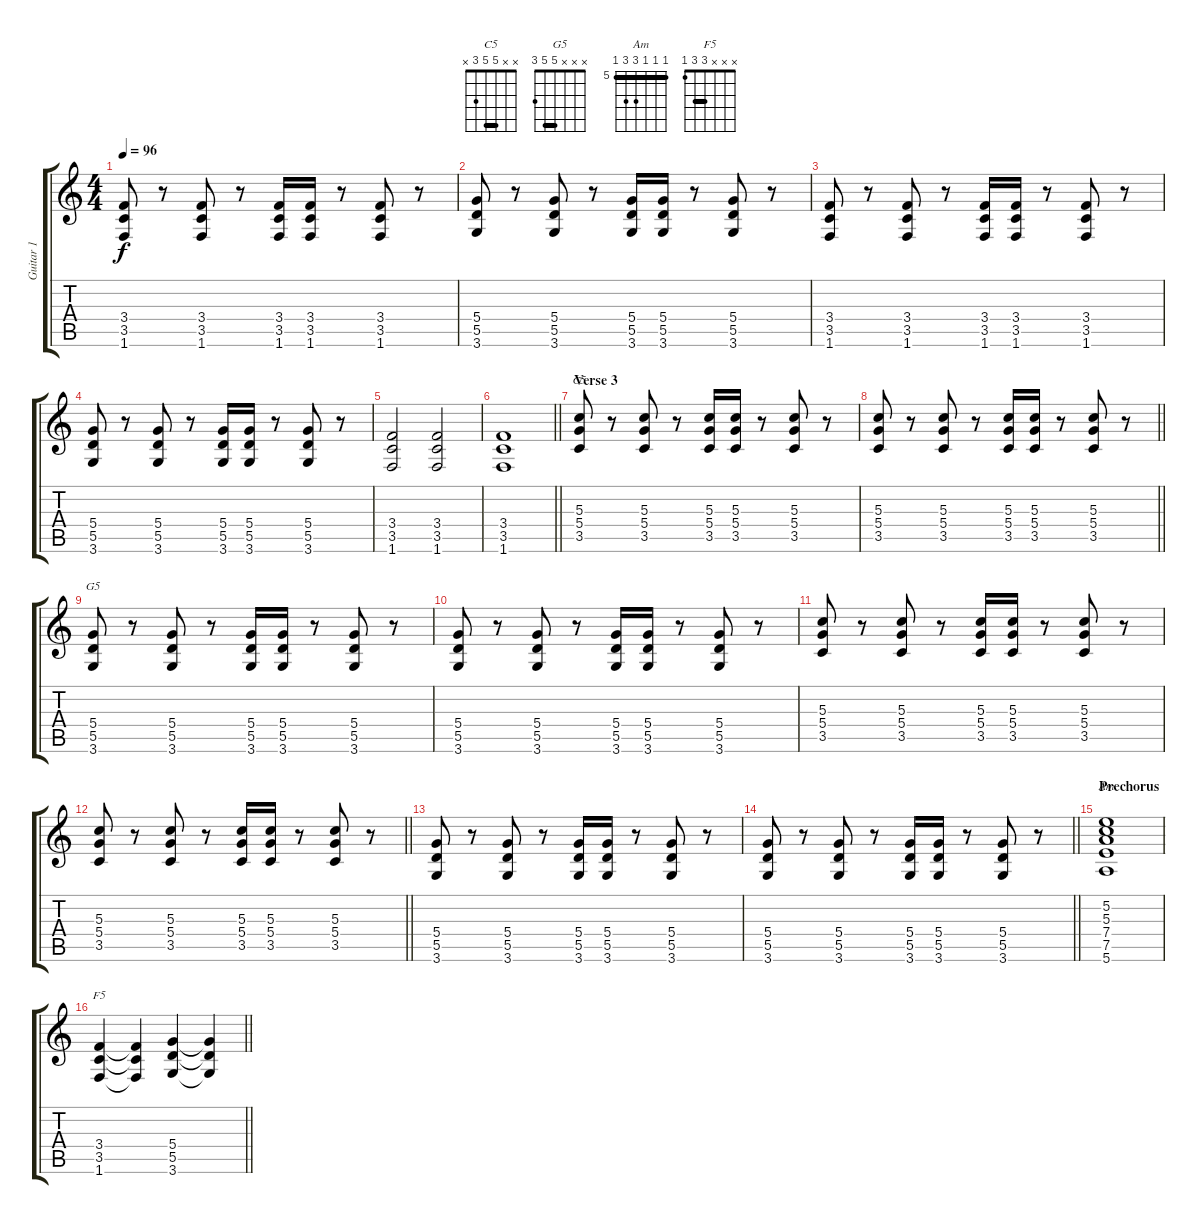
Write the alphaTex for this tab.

\track ("Guitar 1" "Guitar 1") {instrument overdrivenguitar}
\staff {score tabs}
\tuning (E4 B3 G3 D3 A2 E2) {hide}
\chord ("C5" x x 5 5 3 x) {barre 5}
\chord ("G5" x x x 5 5 3) {barre 5}
\chord ("Am" 5 5 5 7 7 5) {firstfret 5 barre 5}
\chord ("F5" x x x 3 3 1) {barre 3}
\ts (4 4)
\tempo 96
\clef g2
\ks c
(3.4 3.5 1.6).8{dy f} r.8 (3.4 3.5 1.6).8 r.8 (3.4 3.5 1.6).16 (3.4 3.5 1.6).16 r.8 (3.4 3.5 1.6).8 r.8 |
(5.4 5.5 3.6).8 r.8 (5.4 5.5 3.6).8 r.8 (5.4 5.5 3.6).16 (5.4 5.5 3.6).16 r.8 (5.4 5.5 3.6).8 r.8 |
(3.4 3.5 1.6).8 r.8 (3.4 3.5 1.6).8 r.8 (3.4 3.5 1.6).16 (3.4 3.5 1.6).16 r.8 (3.4 3.5 1.6).8 r.8 |
(5.4 5.5 3.6).8 r.8 (5.4 5.5 3.6).8 r.8 (5.4 5.5 3.6).16 (5.4 5.5 3.6).16 r.8 (5.4 5.5 3.6).8 r.8 |
(3.4 3.5 1.6).2 (3.4 3.5 1.6).2 |
\barLineRight lightlight
(3.4 3.5 1.6).1 |
\section ("" "Verse 3")
(5.3 5.4 3.5).8{ch "C5"} r.8 (5.3 5.4 3.5).8 r.8 (5.3 5.4 3.5).16 (5.3 5.4 3.5).16 r.8 (5.3 5.4 3.5).8 r.8 |
\barLineRight lightlight
(5.3 5.4 3.5).8 r.8 (5.3 5.4 3.5).8 r.8 (5.3 5.4 3.5).16 (5.3 5.4 3.5).16 r.8 (5.3 5.4 3.5).8 r.8 |
(5.4 5.5 3.6).8{ch "G5"} r.8 (5.4 5.5 3.6).8 r.8 (5.4 5.5 3.6).16 (5.4 5.5 3.6).16 r.8 (5.4 5.5 3.6).8 r.8 |
(5.4 5.5 3.6).8 r.8 (5.4 5.5 3.6).8 r.8 (5.4 5.5 3.6).16 (5.4 5.5 3.6).16 r.8 (5.4 5.5 3.6).8 r.8 |
(5.3 5.4 3.5).8 r.8 (5.3 5.4 3.5).8 r.8 (5.3 5.4 3.5).16 (5.3 5.4 3.5).16 r.8 (5.3 5.4 3.5).8 r.8 |
\barLineRight lightlight
(5.3 5.4 3.5).8 r.8 (5.3 5.4 3.5).8 r.8 (5.3 5.4 3.5).16 (5.3 5.4 3.5).16 r.8 (5.3 5.4 3.5).8 r.8 |
(5.4 5.5 3.6).8 r.8 (5.4 5.5 3.6).8 r.8 (5.4 5.5 3.6).16 (5.4 5.5 3.6).16 r.8 (5.4 5.5 3.6).8 r.8 |
\barLineRight lightlight
(5.4 5.5 3.6).8 r.8 (5.4 5.5 3.6).8 r.8 (5.4 5.5 3.6).16 (5.4 5.5 3.6).16 r.8 (5.4 5.5 3.6).8 r.8 |
\section ("" "Prechorus")
(5.2 5.3 7.4 7.5 5.6).1{ch "Am"} |
\barLineRight lightlight
(3.4 3.5 1.6).4{ch "F5"} (3.4{t} 3.5{t} 1.6{t}).4 (5.4 5.5 3.6).4 (5.4{t} 5.5{t} 3.6{t}).4
